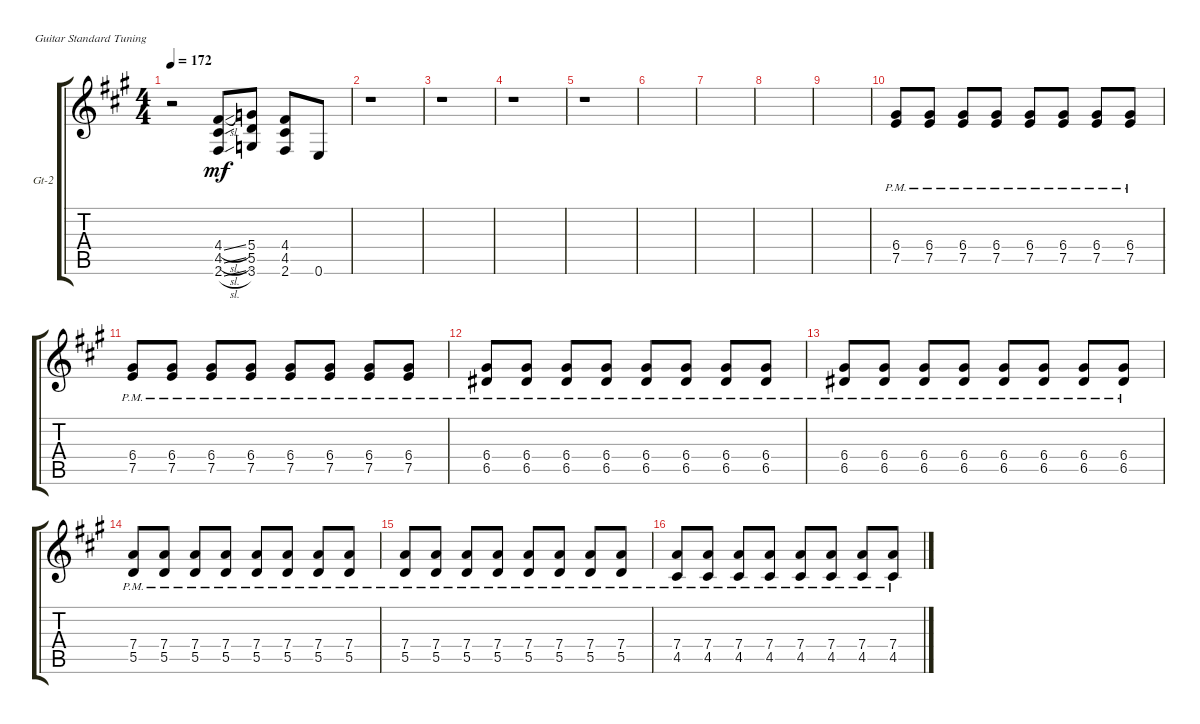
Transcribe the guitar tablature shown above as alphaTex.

\defaultSystemsLayout 4
\bracketExtendMode groupsimilarinstruments
\firstSystemTrackNameOrientation horizontal
\otherSystemsTrackNameOrientation horizontal
\track ("Guitar 2" "Gt-2") {instrument distortionguitar}
\staff {score tabs}
\tuning (E4 B3 G3 D3 A2 E2)
\ts (4 4)
\tempo 172
\clef g2
\ks a
r.2{dy mf} (2.6{sl} 4.5{sl} 4.4{sl}).8 (3.6 5.5 5.4).8 (2.6 4.5 4.4).8 0.6.8 |
r.1 |
r.1 |
r.1 |
r.1 |
|
|
|
|
(7.5{pm} 6.4{pm}).8 (7.5{pm} 6.4{pm}).8 (7.5{pm} 6.4{pm}).8 (7.5{pm} 6.4{pm}).8 (7.5{pm} 6.4{pm}).8 (7.5{pm} 6.4{pm}).8 (7.5{pm} 6.4{pm}).8 (7.5{pm} 6.4{pm}).8 |
(7.5{pm} 6.4{pm}).8 (7.5{pm} 6.4{pm}).8 (7.5{pm} 6.4{pm}).8 (7.5{pm} 6.4{pm}).8 (7.5{pm} 6.4{pm}).8 (7.5{pm} 6.4{pm}).8 (7.5{pm} 6.4{pm}).8 (7.5{pm} 6.4{pm}).8 |
(6.4{pm} 6.5{pm}).8 (6.4{pm} 6.5{pm}).8 (6.4{pm} 6.5{pm}).8 (6.4{pm} 6.5{pm}).8 (6.4{pm} 6.5{pm}).8 (6.4{pm} 6.5{pm}).8 (6.4{pm} 6.5{pm}).8 (6.4{pm} 6.5{pm}).8 |
(6.4{pm} 6.5{pm}).8 (6.4{pm} 6.5{pm}).8 (6.4{pm} 6.5{pm}).8 (6.4{pm} 6.5{pm}).8 (6.4{pm} 6.5{pm}).8 (6.4{pm} 6.5{pm}).8 (6.4{pm} 6.5{pm}).8 (6.4{pm} 6.5{pm}).8 |
(7.4{pm} 5.5{pm}).8 (7.4{pm} 5.5{pm}).8 (7.4{pm} 5.5{pm}).8 (7.4{pm} 5.5{pm}).8 (7.4{pm} 5.5{pm}).8 (7.4{pm} 5.5{pm}).8 (7.4{pm} 5.5{pm}).8 (7.4{pm} 5.5{pm}).8 |
(7.4{pm} 5.5{pm}).8 (7.4{pm} 5.5{pm}).8 (7.4{pm} 5.5{pm}).8 (7.4{pm} 5.5{pm}).8 (7.4{pm} 5.5{pm}).8 (7.4{pm} 5.5{pm}).8 (7.4{pm} 5.5{pm}).8 (7.4{pm} 5.5{pm}).8 |
(7.4{pm} 4.5{pm}).8 (7.4{pm} 4.5{pm}).8 (7.4{pm} 4.5{pm}).8 (7.4{pm} 4.5{pm}).8 (7.4{pm} 4.5{pm}).8 (7.4{pm} 4.5{pm}).8 (7.4{pm} 4.5{pm}).8 (7.4{pm} 4.5{pm}).8
